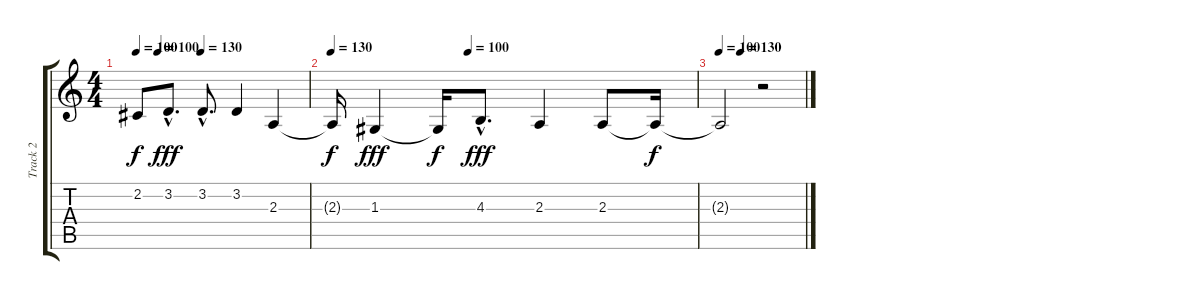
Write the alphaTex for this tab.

\track ("Track 2" "Track 2") {instrument lead6voice}
\staff {score tabs}
\tuning (E4 B3 G3 D3 A2 E2) {hide}
\ts (4 4)
\tempo 100
\tempo (100 0.125)
\tempo (130 0.375)
\clef g2
\ks c
2.2.8{dy f} 3.2{hac}.8{d dy fff} 3.2{hac}.8{d} 3.2.4 2.3.4 |
\tempo 130
\tempo (100 0.375)
2.3{t}.16{dy f} 1.3.4{dy fff} 1.3{t}.16{dy f} 4.3{hac}.8{d dy fff} 2.3.4 2.3.8 2.3{t}.16{dy f} |
\tempo 100
\tempo (130 0.25)
2.3{t}.2 r.2
